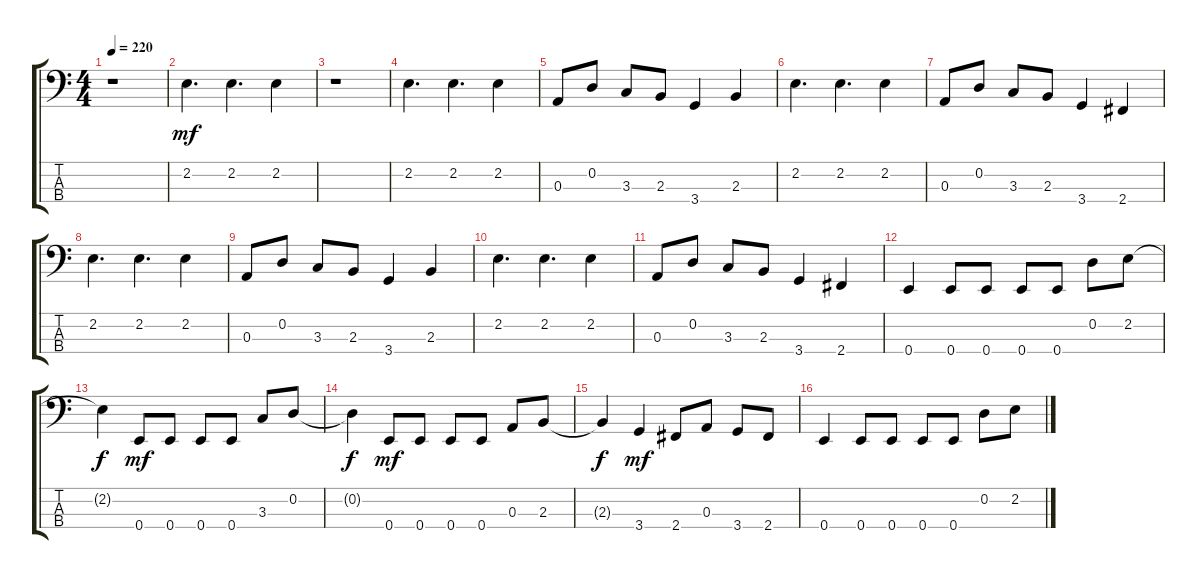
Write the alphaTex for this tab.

\track "" {instrument electricbassfinger}
\staff {score tabs}
\tuning (G2 D2 A1 E1) {hide}
\ts (4 4)
\tempo 220
\clef f4
\ks c
r.1{dy mf} |
2.2.4{d} 2.2.4{d} 2.2.4 |
r.1 |
2.2.4{d} 2.2.4{d} 2.2.4 |
0.3.8 0.2.8 3.3.8 2.3.8 3.4.4 2.3.4 |
2.2.4{d} 2.2.4{d} 2.2.4 |
0.3.8 0.2.8 3.3.8 2.3.8 3.4.4 2.4.4 |
2.2.4{d} 2.2.4{d} 2.2.4 |
0.3.8 0.2.8 3.3.8 2.3.8 3.4.4 2.3.4 |
2.2.4{d} 2.2.4{d} 2.2.4 |
0.3.8 0.2.8 3.3.8 2.3.8 3.4.4 2.4.4 |
0.4.4 0.4.8 0.4.8 0.4.8 0.4.8 0.2.8 2.2.8 |
2.2{t}.4{dy f} 0.4.8{dy mf} 0.4.8 0.4.8 0.4.8 3.3.8 0.2.8 |
0.2{t}.4{dy f} 0.4.8{dy mf} 0.4.8 0.4.8 0.4.8 0.3.8 2.3.8 |
2.3{t}.4{dy f} 3.4.4{dy mf} 2.4.8 0.3.8 3.4.8 2.4.8 |
0.4.4 0.4.8 0.4.8 0.4.8 0.4.8 0.2.8 2.2.8
